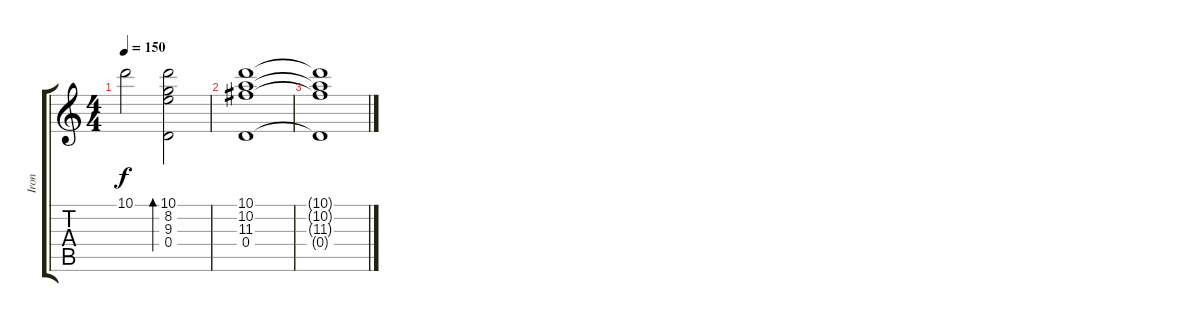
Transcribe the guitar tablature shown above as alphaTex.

\track ("Iron" "Iron") {instrument acousticguitarsteel}
\staff {score tabs}
\tuning (E4 B3 G3 D3 A2 E2) {hide}
\ts (4 4)
\tempo 150
\clef g2
\ks c
10.1{t}.2{dy f} (10.1 8.2 9.3 0.4).2{bd 480} |
(10.1 10.2 11.3 0.4).1 |
(10.1{t} 10.2{t} 11.3{t} 0.4{t}).1
